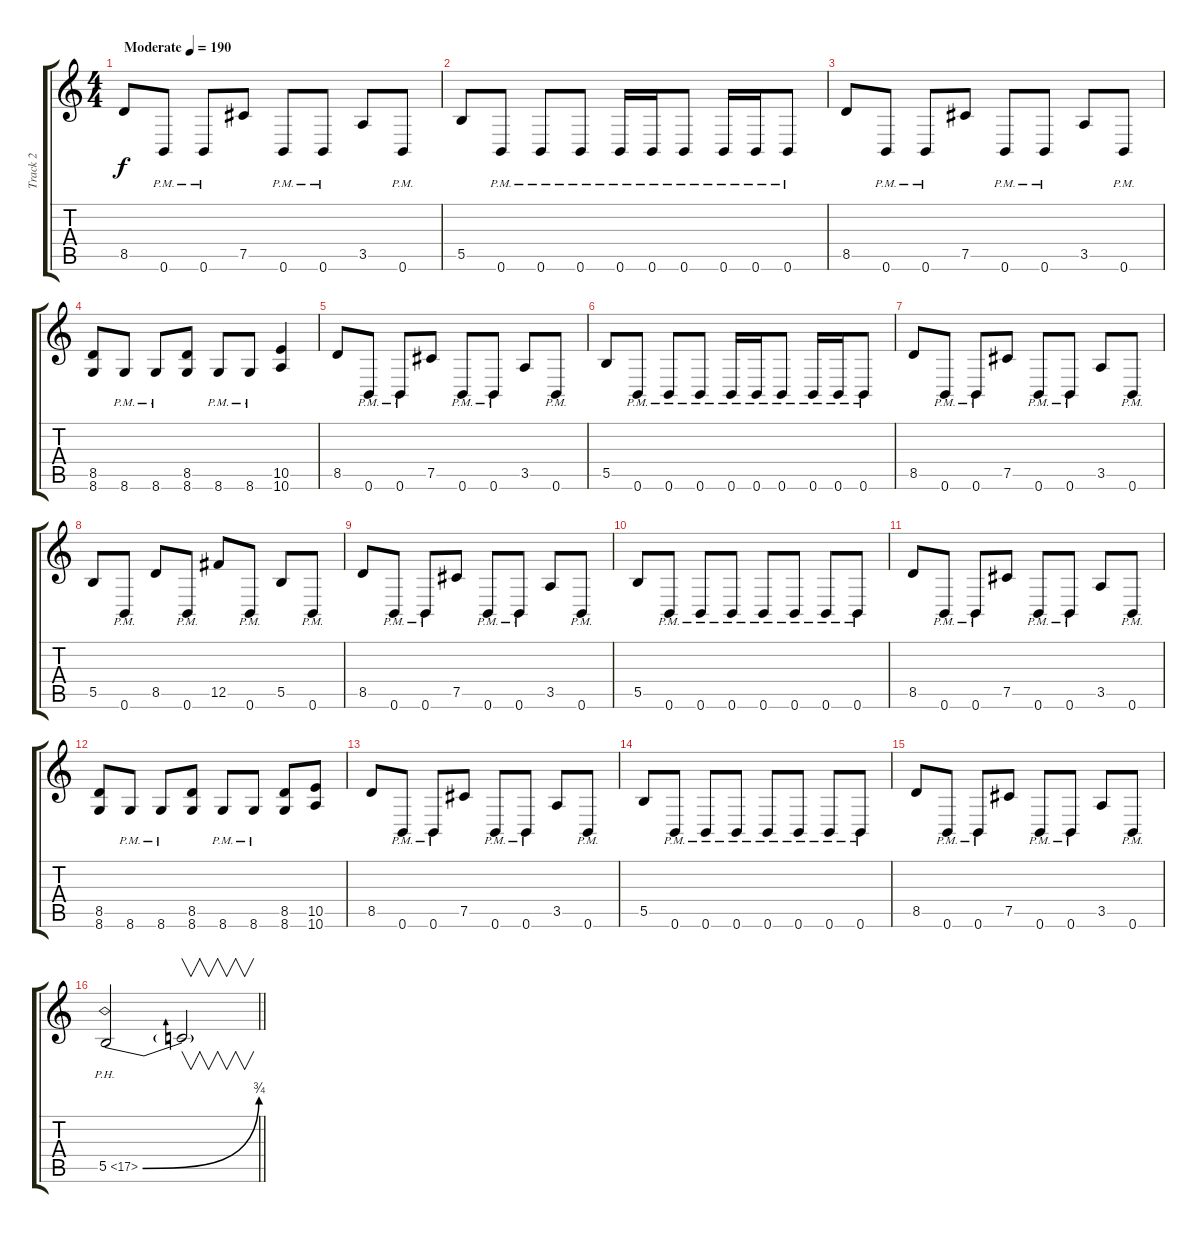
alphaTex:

\track ("Track 2" "Track 2") {instrument distortionguitar}
\staff {score tabs}
\tuning (Db4 Ab3 E3 B2 Gb2 B1) {hide}
\ts (4 4)
\tempo (190 "Moderate")
\clef g2
\ks c
8.5.8{dy f instrument distortionguitar} 0.6{pm}.8 0.6{pm}.8 7.5.8 0.6{pm}.8 0.6{pm}.8 3.5.8 0.6{pm}.8 |
5.5.8 0.6{pm}.8 0.6{pm}.8 0.6{pm}.8 0.6{pm}.16 0.6{pm}.16 0.6{pm}.8 0.6{pm}.16 0.6{pm}.16 0.6{pm}.8 |
8.5.8 0.6{pm}.8 0.6{pm}.8 7.5.8 0.6{pm}.8 0.6{pm}.8 3.5.8 0.6{pm}.8 |
(8.5 8.6).8 8.6{pm}.8 8.6{pm}.8 (8.5 8.6).8 8.6{pm}.8 8.6{pm}.8 (10.5 10.6).4 |
8.5.8 0.6{pm}.8 0.6{pm}.8 7.5.8 0.6{pm}.8 0.6{pm}.8 3.5.8 0.6{pm}.8 |
5.5.8 0.6{pm}.8 0.6{pm}.8 0.6{pm}.8 0.6{pm}.16 0.6{pm}.16 0.6{pm}.8 0.6{pm}.16 0.6{pm}.16 0.6{pm}.8 |
8.5.8 0.6{pm}.8 0.6{pm}.8 7.5.8 0.6{pm}.8 0.6{pm}.8 3.5.8 0.6{pm}.8 |
5.5.8 0.6{pm}.8 8.5.8 0.6{pm}.8 12.5.8 0.6{pm}.8 5.5.8 0.6{pm}.8 |
8.5.8 0.6{pm}.8 0.6{pm}.8 7.5.8 0.6{pm}.8 0.6{pm}.8 3.5.8 0.6{pm}.8 |
5.5.8 0.6{pm}.8 0.6{pm}.8 0.6{pm}.8 0.6{pm}.8 0.6{pm}.8 0.6{pm}.8 0.6{pm}.8 |
8.5.8 0.6{pm}.8 0.6{pm}.8 7.5.8 0.6{pm}.8 0.6{pm}.8 3.5.8 0.6{pm}.8 |
(8.5 8.6).8 8.6{pm}.8 8.6{pm}.8 (8.5 8.6).8 8.6{pm}.8 8.6{pm}.8 (8.5 8.6).8 (10.5 10.6).8 |
8.5.8 0.6{pm}.8 0.6{pm}.8 7.5.8 0.6{pm}.8 0.6{pm}.8 3.5.8 0.6{pm}.8 |
5.5.8 0.6{pm}.8 0.6{pm}.8 0.6{pm}.8 0.6{pm}.8 0.6{pm}.8 0.6{pm}.8 0.6{pm}.8 |
8.5.8 0.6{pm}.8 0.6{pm}.8 7.5.8 0.6{pm}.8 0.6{pm}.8 3.5.8 0.6{pm}.8 |
\barLineRight lightlight
5.5{be (bend 0 0 60 3) ph 12}.2 5.5{t}.2{v}
